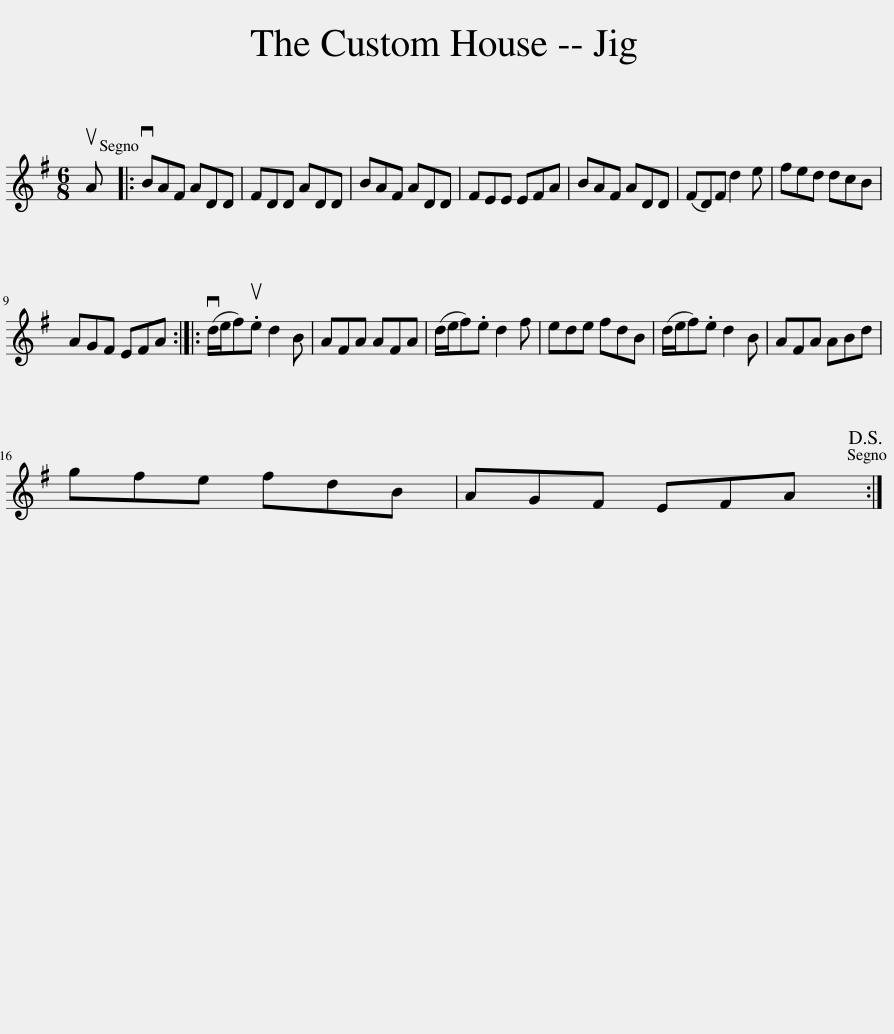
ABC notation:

X:1
L:1/8
M:6/8
I:linebreak $
K:G
V:1 treble
V:1
 uA |: vBAF ADD | FDD ADD | BAF ADD | FEE EFA | %5
 BAF ADD | (FD)F d2 e | fed dcB |$ AGF EFA :: (vd/e/f).ue d2 B | %10
 AFA AFA | (d/e/f).e d2 f | ede fdB | (d/e/f).e d2 B | AFA ABd |$ %15
 gfe fdB | AGF EFA!D.S.! :| %17
